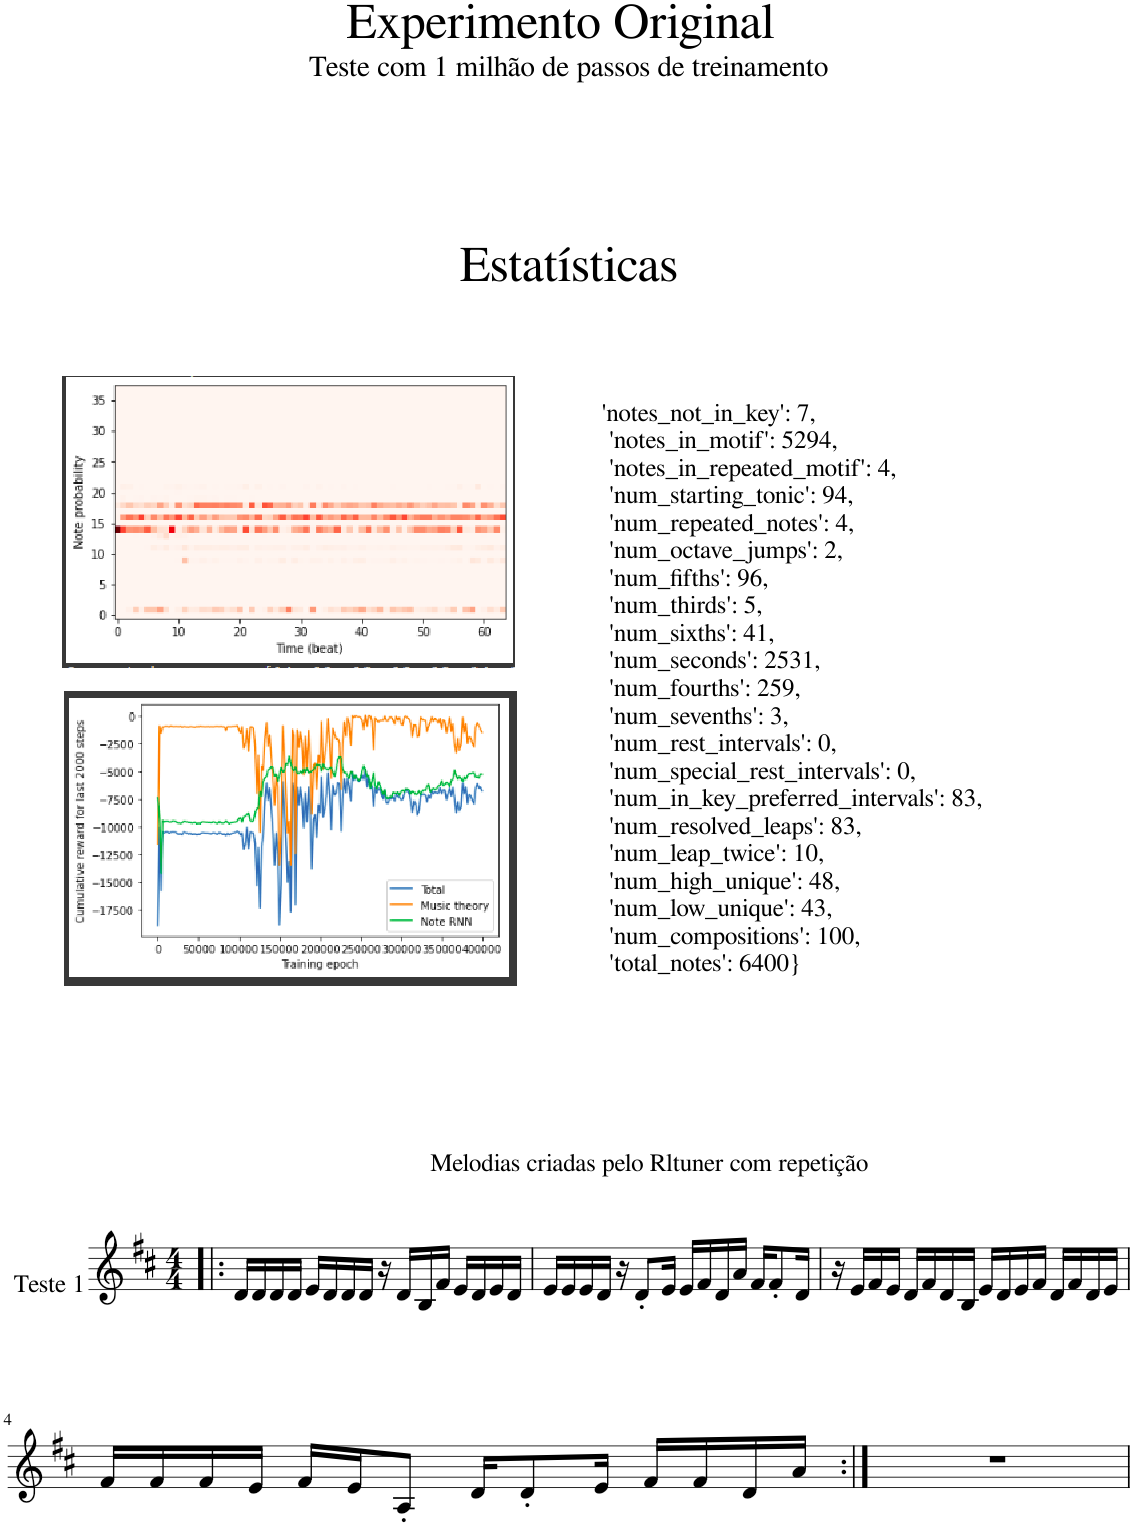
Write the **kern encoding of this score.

**kern
*part1
*staff1
*I"Piano
*I'Pno.
*clefG2
*k[f#c#]
*M4/4
=1!|:
!LO:TX:a:t=Melodias criadas pelo Rltuner com repetição
16d/LL
16d/
16d/
16d/JJ
16e/LL
16d/
16d/
16d/JJ
16r
16d/LL
16B/
16f#/JJ
16e/LL
16d/
16e/
16d/JJ
=2
16e/LL
16e/
16e/
16d/JJ
16r
8d'/L
16e/Jk
16e/LL
16f#/
16d/
16a/JJ
16f#/KL
8f#'/
16d/Jk
=3
16r
16e/LL
16f#/
16e/JJ
16d/LL
16f#/
16d/
16B/JJ
16e/LL
16d/
16e/
16f#/JJ
16d/LL
16f#/
16d/
16e/JJ
!!LO:LB:g=z
=4
16f#/LL
16f#/
16f#/
16e/JJ
16f#/LL
16e/J
8A'/J
16d/KL
8d'/
16e/Jk
16f#/LL
16f#/
16d/
16a/JJ
=5:|!
1r
=
*-
